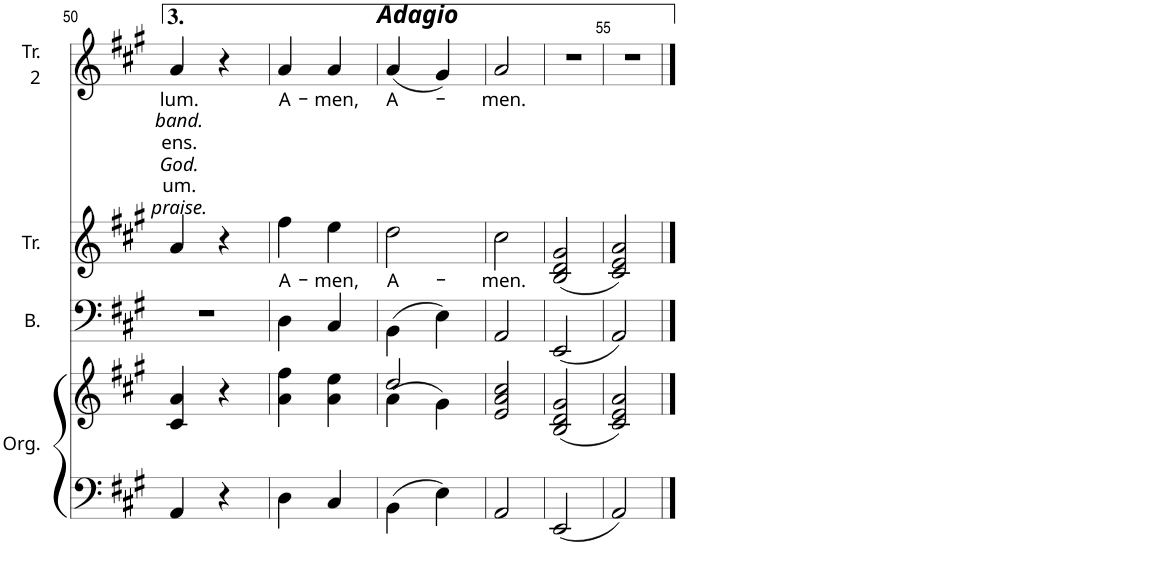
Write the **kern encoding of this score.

**kern	**kern	**kern	**kern	**text	**kern	**text	**text	**text	**text	**text	**text
*part4	*part4	*part3	*part2	*part2	*part1	*part1	*part1	*part1	*part1	*part1	*part1
*staff5	*staff4	*staff3	*staff2	*staff2	*staff1	*staff1	*staff1	*staff1	*staff1	*staff1	*staff1
*I"Organ	*	*I"Bass	*I"Treble Voice	*	*I"Treble 2	*	*	*	*	*	*
*I'Org.	*	*I'B.	*I'Tr.	*	*I'Tr. 2	*	*	*	*	*	*
!!LO:PB:g=z
*clefF4	*clefG2	*clefF4	*clefG2	*	*clefG2	*	*	*	*	*	*
*k[f#c#g#]	*k[f#c#g#]	*k[f#c#g#]	*k[f#c#g#]	*	*k[f#c#g#]	*	*	*	*	*	*
*M2/4	*M2/4	*M2/4	*M2/4	*	*M2/4	*	*	*	*	*	*
=50	=50	=50	=50	=50	=50	=50	=50	=50	=50	=50	=50
!	!	!	!	!	!	!LO:LY:b	!LO:LY:b	!LO:LY:b	!LO:LY:b	!LO:LY:b	!LO:LY:b
4AA/	4c#/ 4a/	2r	4a/	.	4a/	-lum.	band.	-ens.	God.	-um.	praise.
4r	4r	.	4r	.	4r	.	.	.	.	.	.
=51	=51	=51	=51	=51	=51	=51	=51	=51	=51	=51	=51
!	!	!	!	!LO:LY:b	!	!LO:LY:b	!	!	!	!	!
4D\	4a\ 4ff#\	4D\	4ff#\	A-	4a/	A-	.	.	.	.	.
!	!	!	!	!LO:LY:b	!	!LO:LY:b	!	!	!	!	!
4C#/	4a\ 4ee\	4C#/	4ee\	-men,	4a/	-men,	.	.	.	.	.
=52	=52	=52	=52	=52	=52	=52	=52	=52	=52	=52	=52
*	*^	*	*	*	*	*	*	*	*	*	*
!	!	!	!	!	!	!LO:TX:a:Bi:t=Adagio	!	!	!	!	!	!
!	!	!	!	!	!LO:LY:b	!	!LO:LY:b	!	!	!	!	!
4BB\	2dd/	(>4a\	(4BB\	2dd\	A-	(4a/	A-	.	.	.	.	.
4E\	.	4g#\)	4E\)	.	.	4g#/)	.	.	.	.	.	.
=53	=53	=53	=53	=53	=53	=53	=53	=53	=53	=53	=53	=53
!	!	!	!	!	!LO:LY:b	!	!LO:LY:b	!	!	!	!	!
*	*v	*v	*	*	*	*	*	*	*	*	*	*
2AA/	2e/ 2a/ 2cc#/	2AA/	2cc#\	-men.	2a/	-men.	.	.	.	.	.
=54	=54	=54	=54	=54	=54	=54	=54	=54	=54	=54	=54
2EE/	(2B/ 2d/ 2g#/	(2EE/	(2B/ 2d/ 2g#/	.	2r	.	.	.	.	.	.
=55	=55	=55	=55	=55	=55	=55	=55	=55	=55	=55	=55
2AA/	2c#/ 2e/ 2a/)	2AA/)	2c#/ 2e/ 2a/)	.	2r	.	.	.	.	.	.
==	==	==	==	==	==	==	==	==	==	==	==
*-	*-	*-	*-	*-	*-	*-	*-	*-	*-	*-	*-
